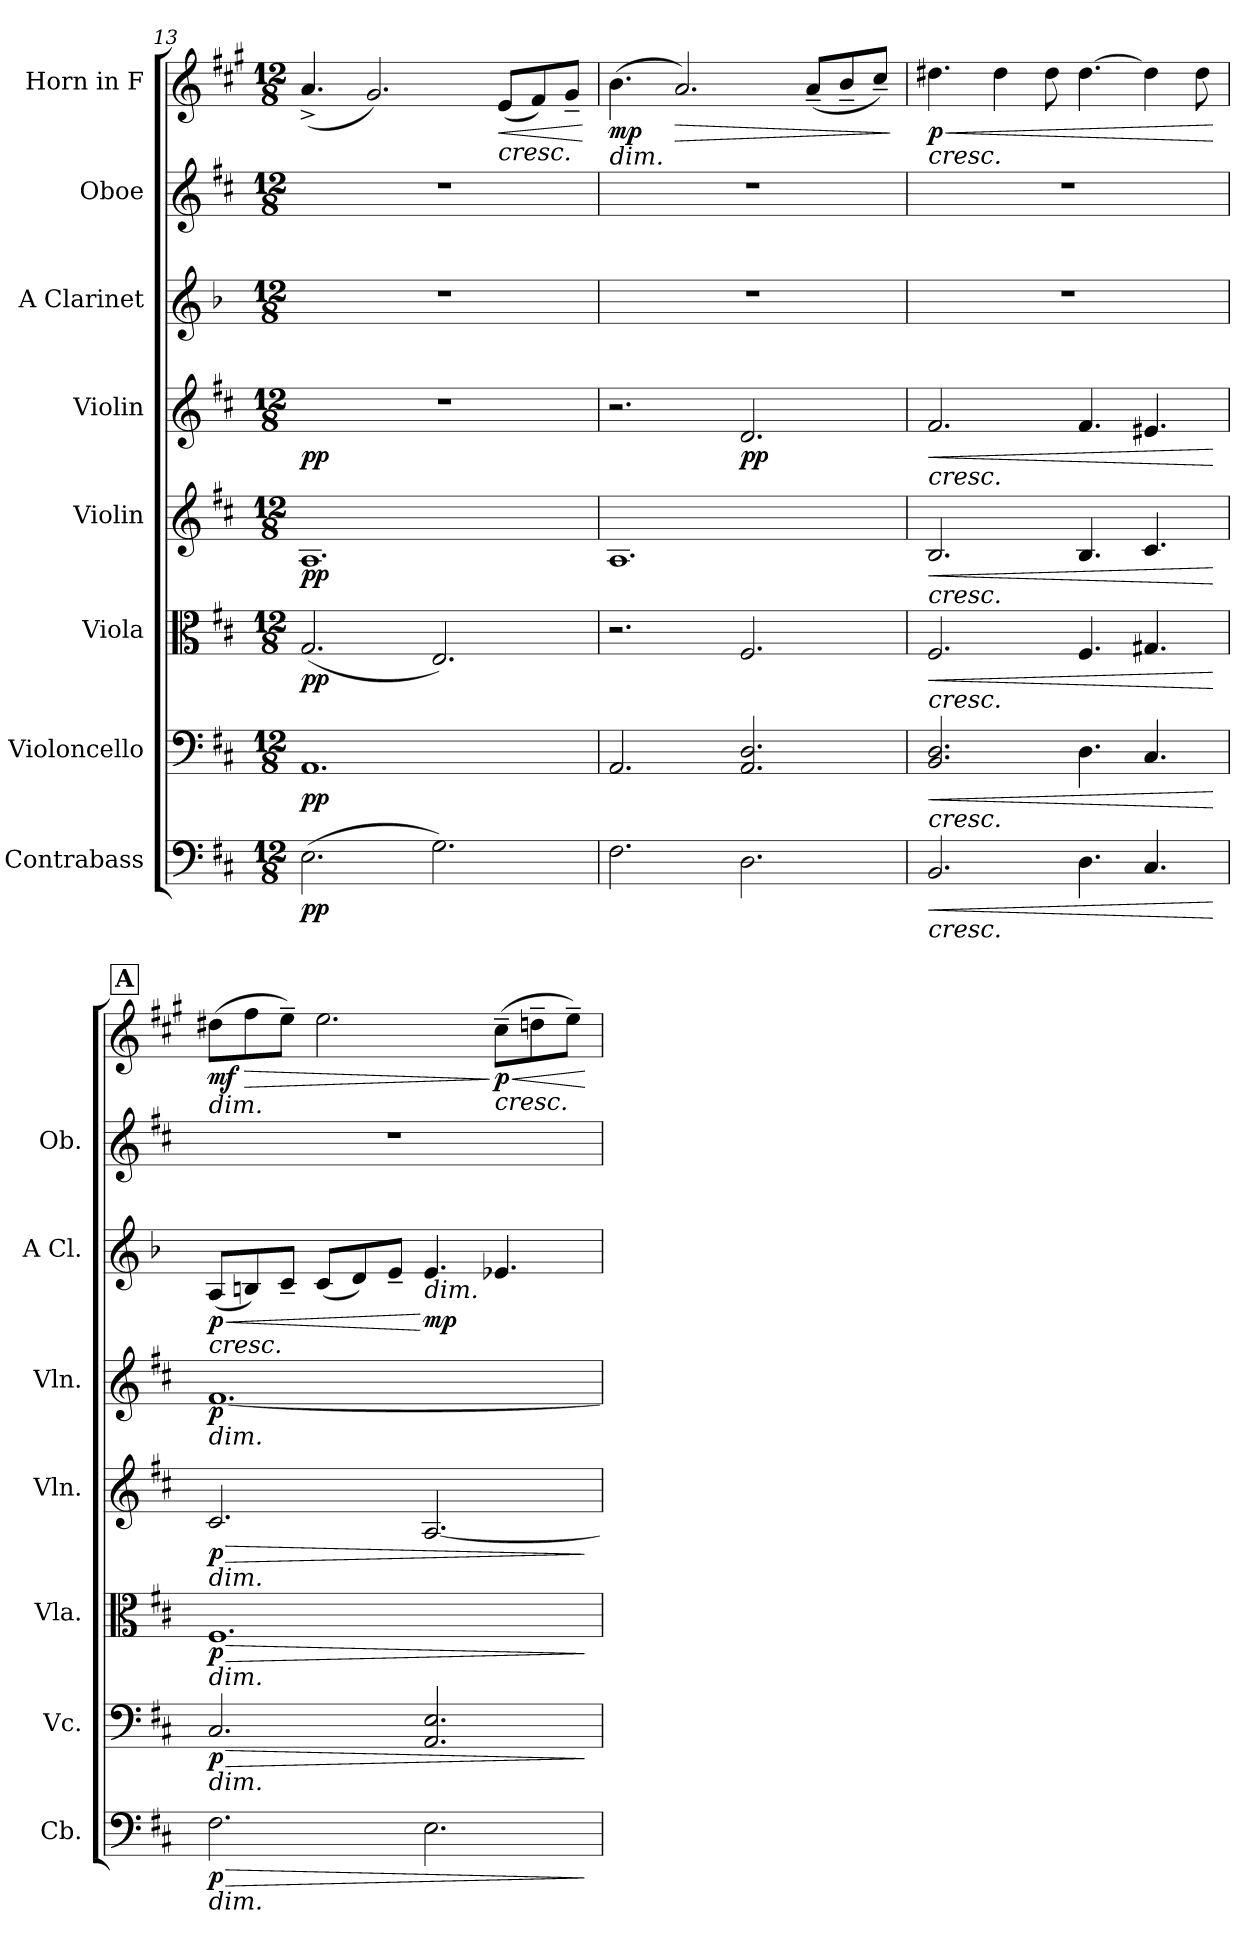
**kern	**dynam	**kern	**dynam	**kern	**dynam	**kern	**dynam	**kern	**dynam	**kern	**dynam	**kern	**kern	**dynam
*part8	*part8	*part7	*part7	*part6	*part6	*part5	*part5	*part4	*part4	*part3	*part3	*part2	*part1	*part1
*staff8	*staff8	*staff7	*staff7	*staff6	*staff6	*staff5	*staff5	*staff4	*staff4	*staff3	*staff3	*staff2	*staff1	*staff1
*I"Contrabass	*	*I"Violoncello	*	*I"Viola	*	*I"Violin	*	*I"Violin	*	*I"A Clarinet	*	*I"Oboe	*I"Horn in F	*
*I'Cb.	*	*I'Vc.	*	*I'Vla.	*	*I'Vln.	*	*I'Vln.	*	*I'A Cl.	*	*I'Ob.	*	*
*clefF4	*	*clefF4	*	*clefC3	*	*clefG2	*	*clefG2	*	*clefG2	*	*clefG2	*clefG2	*
*ITrd7c12	*	*	*	*	*	*	*	*	*	*ITrd2c3	*	*	*ITrd4c7	*
*k[f#c#]	*	*k[f#c#]	*	*k[f#c#]	*	*k[f#c#]	*	*k[f#c#]	*	*k[f#c#]	*	*k[f#c#]	*k[f#c#]	*
*M12/8	*	*M12/8	*	*M12/8	*	*M12/8	*	*M12/8	*	*M12/8	*	*M12/8	*M12/8	*
=13	=13	=13	=13	=13	=13	=13	=13	=13	=13	=13	=13	=13	=13	=13
!	!LO:DY:b	!	!LO:DY:b	!	!LO:DY:b	!	!LO:DY:b	!	!LO:DY:b	!	!	!	!	!
(>2.EE\	pp	1.AA	pp	(<2.G/	pp	1.A	pp	1.r	pp	1.r	.	1.r	(<4.d^/	.
.	.	.	.	.	.	.	.	.	.	.	.	.	2.c#/)	.
2.GG\)	.	.	.	2.E/)	.	.	.	.	.	.	.	.	.	.
!	!	!	!	!	!	!	!	!	!	!	!	!	!LO:TX:b:i:t=cresc.	!
!	!	!	!	!	!	!	!	!	!	!	!	!	!	!LO:HP:b
.	.	.	.	.	.	.	.	.	.	.	.	.	(<8A/L	<
.	.	.	.	.	.	.	.	.	.	.	.	.	8B/)	.
.	.	.	.	.	.	.	.	.	.	.	.	.	8c#~/J	.
.	.	.	.	.	.	.	.	.	.	.	.	.	.	[
!!LO:PB:g=z
=14	=14	=14	=14	=14	=14	=14	=14	=14	=14	=14	=14	=14	=14	=14
!	!	!	!	!	!	!	!	!	!	!	!	!	!LO:TX:b:i:t=dim.	!
!	!	!	!	!	!	!	!	!	!	!	!	!	!	!LO:DY:b
2.FF#\	.	2.AA/	.	2.r	.	1.A	.	2.r	.	1.r	.	1.r	(>4.e\	mp
!	!	!	!	!	!	!	!	!	!	!	!	!	!	!LO:HP:b
.	.	.	.	.	.	.	.	.	.	.	.	.	2.d/)	>
!	!	!	!	!	!	!	!	!	!LO:DY:b	!	!	!	!	!
2.DD\	.	2.AA/ 2.D/	.	2.F#/	.	.	.	2.d/	pp	.	.	.	.	.
.	.	.	.	.	.	.	.	.	.	.	.	.	(<8d~/L	.
.	.	.	.	.	.	.	.	.	.	.	.	.	8e~/	.
.	.	.	.	.	.	.	.	.	.	.	.	.	8f#~/J)	.
.	.	.	.	.	.	.	.	.	.	.	.	.	.	]
=15	=15	=15	=15	=15	=15	=15	=15	=15	=15	=15	=15	=15	=15	=15
!	!	!	!	!	!	!	!	!	!	!	!	!	!LO:TX:b:i:t=cresc.	!
!	!	!	!	!	!	!	!	!LO:TX:b:i:t=cresc.	!	!	!	!	!	!
!	!	!	!	!	!	!LO:TX:b:i:t=cresc.	!	!	!	!	!	!	!	!
!	!	!	!	!LO:TX:b:i:t=cresc.	!	!	!	!	!	!	!	!	!	!
!	!	!LO:TX:b:i:t=cresc.	!	!	!	!	!	!	!	!	!	!	!	!
!LO:TX:b:i:t=cresc.	!	!	!	!	!	!	!	!	!	!	!	!	!	!
!	!LO:HP:b	!	!LO:HP:b	!	!LO:HP:b	!	!LO:HP:b	!	!LO:HP:b	!	!	!	!	!LO:HP:b
!	!	!	!	!	!	!	!	!	!	!	!	!	!	!LO:DY:n=1:b
2.BBB/	<	2.BB/ 2.D/	<	2.F#/	<	2.B/	<	2.f#/	<	1.r	.	1.r	4.g#X\	< p
.	.	.	.	.	.	.	.	.	.	.	.	.	4g#\	.
.	.	.	.	.	.	.	.	.	.	.	.	.	8g#\	.
4.DD\	.	4.D\	.	4.F#/	.	4.B/	.	4.f#/	.	.	.	.	[4.g#\	.
4.CC#/	.	4.C#/	.	4.G#X/	.	4.c#/	.	4.e#X/	.	.	.	.	4g#\]	.
.	.	.	.	.	.	.	.	.	.	.	.	.	8g#\	.
.	[	.	[	.	[	.	[	.	[	.	.	.	.	[
!!LO:REH:place=s1:a:B:fs=14:t=A
=16	=16	=16	=16	=16	=16	=16	=16	=16	=16	=16	=16	=16	=16	=16
!	!	!	!	!	!	!	!	!	!	!	!	!	!LO:TX:b:i:t=dim.	!
!	!	!	!	!	!	!	!	!	!	!LO:TX:b:i:t=cresc.	!	!	!	!
!	!	!	!	!	!	!	!	!LO:TX:b:i:t=dim.	!	!	!	!	!	!
!	!	!	!	!	!	!LO:TX:b:i:t=dim.	!	!	!	!	!	!	!	!
!	!	!	!	!LO:TX:b:i:t=dim.	!	!	!	!	!	!	!	!	!	!
!	!	!LO:TX:b:i:t=dim.	!	!	!	!	!	!	!	!	!	!	!	!
!LO:TX:b:i:t=dim.	!	!	!	!	!	!	!	!	!	!	!	!	!	!
!	!LO:HP:b	!	!LO:HP:b	!	!LO:HP:b	!	!LO:HP:b	!	!	!	!LO:HP:b	!	!	!
!	!LO:DY:n=1:b	!	!LO:DY:n=1:b	!	!LO:DY:n=1:b	!	!LO:DY:n=1:b	!	!LO:DY:b	!	!LO:DY:n=1:b	!	!	!LO:DY:b
2.FF#\	> p	2.C#/	> p	1.F#	> p	2.c#/	> p	[1.f#	p	(<8F#/L	< p	1.r	(>8g#X\L	mf
!	!	!	!	!	!	!	!	!	!	!	!	!	!	!LO:HP:b
.	.	.	.	.	.	.	.	.	.	8G#X/)	.	.	8b\	>
.	.	.	.	.	.	.	.	.	.	8A~/J	.	.	8a~\J)	.
.	.	.	.	.	.	.	.	.	.	(<8A/L	.	.	2.a\	.
.	.	.	.	.	.	.	.	.	.	8B/)	.	.	.	.
.	.	.	.	.	.	.	.	.	.	8c#~/J	.	.	.	.
!	!	!	!	!	!	!	!	!	!	!LO:TX:b:i:t=dim.	!	!	!	!
!	!	!	!	!	!	!	!	!	!	!	!LO:DY:n=2:b	!	!	!
2.EE\	.	2.AA/ 2.E/	.	.	.	[2.A/	.	.	.	4.c#/	[ mp	.	.	.
!	!	!	!	!	!	!	!	!	!	!	!	!	!LO:TX:b:i:t=cresc.	!
!	!	!	!	!	!	!	!	!	!	!	!	!	!	!LO:HP:n=1:b
!	!	!	!	!	!	!	!	!	!	!	!	!	!	!LO:DY:n=1:b
.	.	.	.	.	.	.	.	.	.	4.cn/	.	.	(>8f#~\L	] < p
.	.	.	.	.	.	.	.	.	.	.	.	.	8gn~\	.
.	.	.	.	.	.	.	.	.	.	.	.	.	8a~\J)	.
.	]	.	]	.	]	.	]	.	.	.	.	.	.	[
=	=	=	=	=	=	=	=	=	=	=	=	=	=	=
*-	*-	*-	*-	*-	*-	*-	*-	*-	*-	*-	*-	*-	*-	*-
